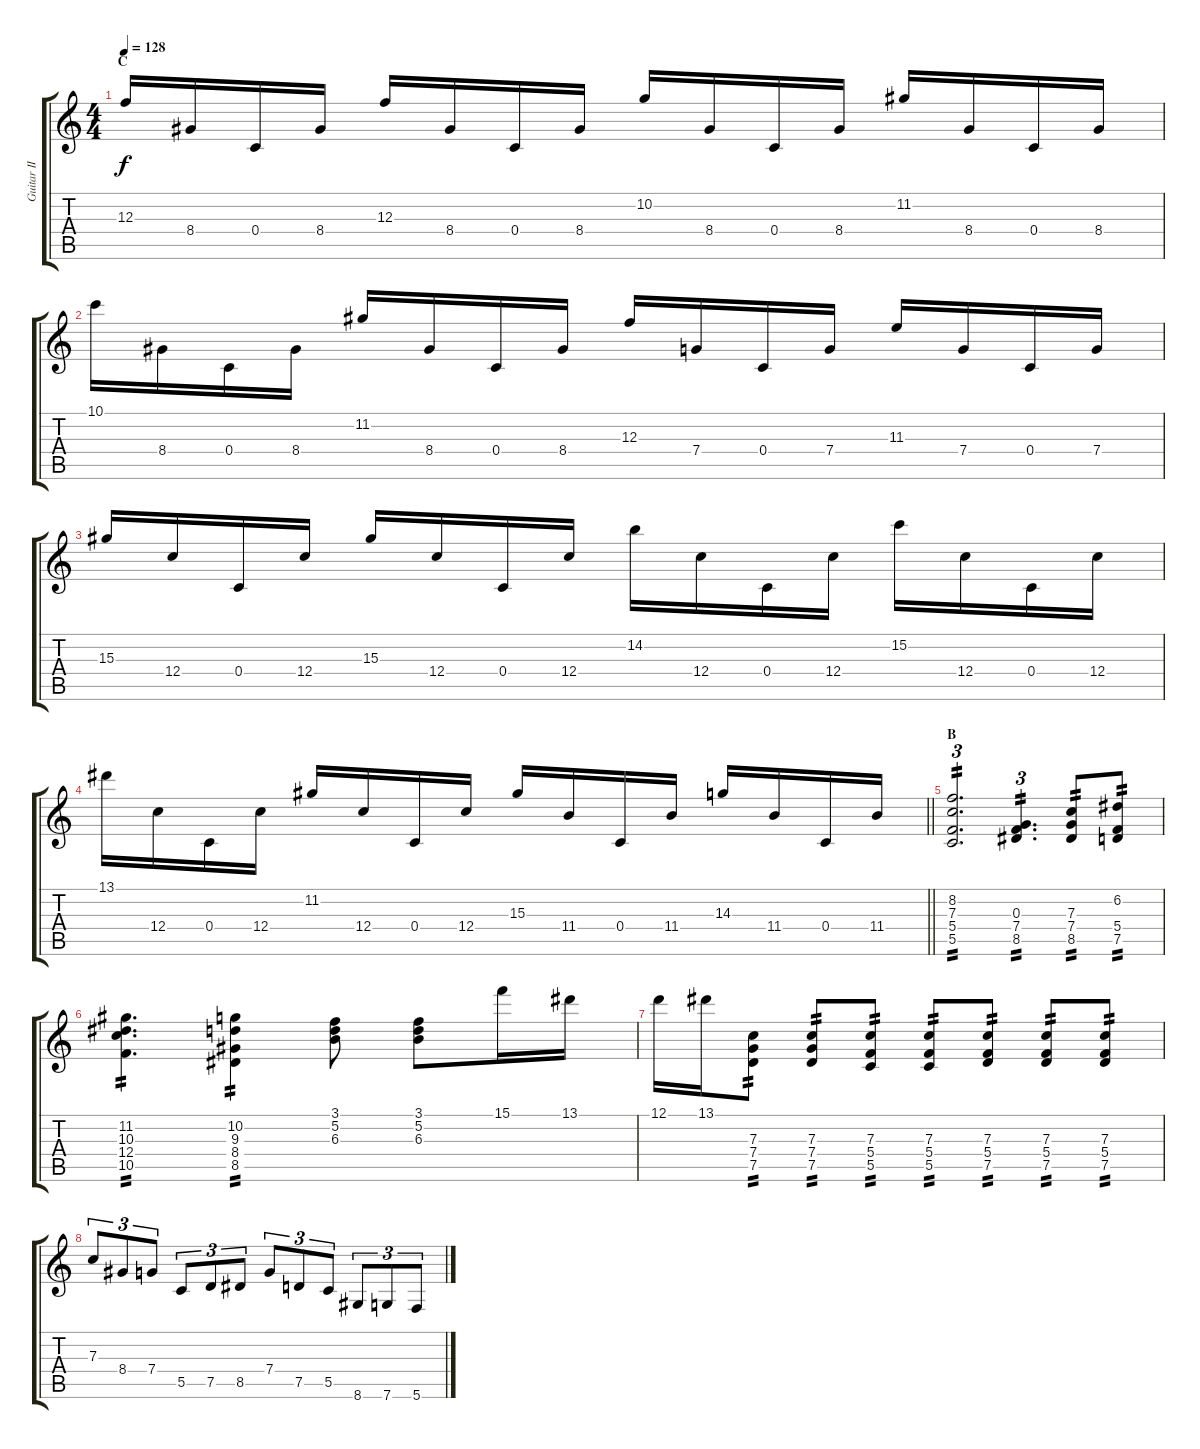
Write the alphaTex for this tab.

\track ("Guitar II" "Guitar II") {instrument distortionguitar}
\staff {score tabs}
\tuning (D4 A3 F3 C3 G2 C2) {hide}
\ts (4 4)
\section ("" "C")
\tempo 128
\clef g2
\ks c
12.3.16{dy f} 8.4.16 0.4.16 8.4.16 12.3.16 8.4.16 0.4.16 8.4.16 10.2.16 8.4.16 0.4.16 8.4.16 11.2.16 8.4.16 0.4.16 8.4.16 |
10.1.16 8.4.16 0.4.16 8.4.16 11.2.16 8.4.16 0.4.16 8.4.16 12.3.16 7.4.16 0.4.16 7.4.16 11.3.16 7.4.16 0.4.16 7.4.16 |
15.3.16 12.4.16 0.4.16 12.4.16 15.3.16 12.4.16 0.4.16 12.4.16 14.2.16 12.4.16 0.4.16 12.4.16 15.2.16 12.4.16 0.4.16 12.4.16 |
\barLineRight lightlight
13.1.16 12.4.16 0.4.16 12.4.16 11.2.16 12.4.16 0.4.16 12.4.16 15.3.16 11.4.16 0.4.16 11.4.16 14.3.16 11.4.16 0.4.16 11.4.16 |
\section ("" "B")
(8.2 7.3 5.4 5.5).2{d tu (3 2) tp 2} (0.3 7.4 8.5).4{d tu (3 2) tp 2} (7.3 7.4 8.5).8{tp 2} (6.2 5.4 7.5).8{tp 2} |
(11.2 10.3 12.4 10.5).4{d tp 2} (10.2 9.3 8.4 8.5).4{tp 2} (3.1 5.2 6.3).8 (3.1 5.2 6.3).8 15.1.16 13.1.16 |
12.1.16 13.1.16 (7.3 7.4 7.5).8{tp 2} (7.3 7.4 7.5).8{tp 2} (7.3 5.4 5.5).8{tp 2} (7.3 5.4 5.5).8{tp 2} (7.3 5.4 7.5).8{tp 2} (7.3 5.4 7.5).8{tp 2} (7.3 5.4 7.5).8{tp 2} |
7.3.8{tu (3 2)} 8.4.8{tu (3 2)} 7.4.8{tu (3 2)} 5.5.8{tu (3 2)} 7.5.8{tu (3 2)} 8.5.8{tu (3 2)} 7.4.8{tu (3 2)} 7.5.8{tu (3 2)} 5.5.8{tu (3 2)} 8.6.8{tu (3 2)} 7.6.8{tu (3 2)} 5.6.8{tu (3 2)}
